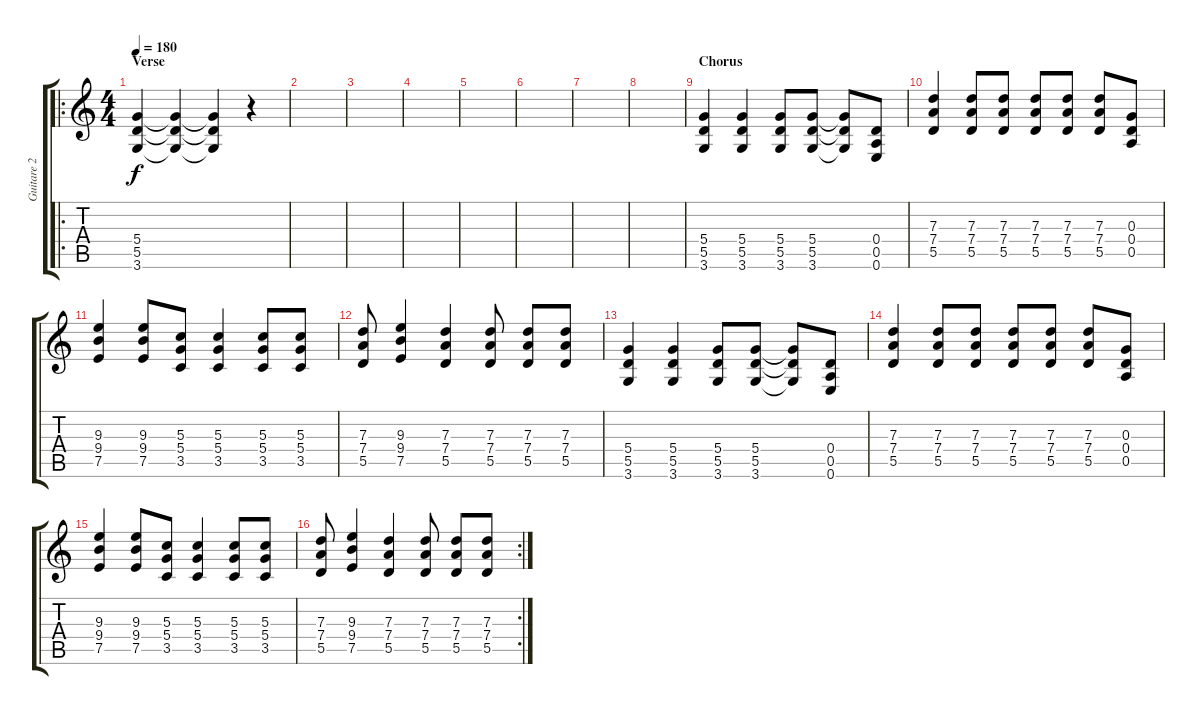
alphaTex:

\track ("Guitare 2" "Guitare 2") {instrument overdrivenguitar}
\staff {score tabs}
\tuning (E4 B3 G3 D3 A2 E2) {hide}
\ro
\ts (4 4)
\section ("" "Verse")
\tempo 180
\clef g2
\ks c
(5.4 5.5 3.6).4{dy f} (5.4{t} 5.5{t} 3.6{t}).4{volume 11} (5.4{t} 5.5{t} 3.6{t}).4{volume 8} r.4 |
|
|
|
|
|
|
|
\section ("" "Chorus")
(5.4 5.5 3.6).4{volume 12} (5.4 5.5 3.6).4 (5.4 5.5 3.6).8 (5.4 5.5 3.6).8 (5.4{t} 5.5{t} 3.6{t}).8 (0.4 0.5 0.6).8 |
(7.3 7.4 5.5).4 (7.3 7.4 5.5).8 (7.3 7.4 5.5).8 (7.3 7.4 5.5).8 (7.3 7.4 5.5).8 (7.3 7.4 5.5).8 (0.3 0.4 0.5).8 |
(9.3 9.4 7.5).4 (9.3 9.4 7.5).8 (5.3 5.4 3.5).8 (5.3 5.4 3.5).4 (5.3 5.4 3.5).8 (5.3 5.4 3.5).8 |
(7.3 7.4 5.5).8 (9.3 9.4 7.5).4 (7.3 7.4 5.5).4 (7.3 7.4 5.5).8 (7.3 7.4 5.5).8 (7.3 7.4 5.5).8 |
(5.4 5.5 3.6).4 (5.4 5.5 3.6).4 (5.4 5.5 3.6).8 (5.4 5.5 3.6).8 (5.4{t} 5.5{t} 3.6{t}).8 (0.4 0.5 0.6).8 |
(7.3 7.4 5.5).4 (7.3 7.4 5.5).8 (7.3 7.4 5.5).8 (7.3 7.4 5.5).8 (7.3 7.4 5.5).8 (7.3 7.4 5.5).8 (0.3 0.4 0.5).8 |
(9.3 9.4 7.5).4 (9.3 9.4 7.5).8 (5.3 5.4 3.5).8 (5.3 5.4 3.5).4 (5.3 5.4 3.5).8 (5.3 5.4 3.5).8 |
\rc 2
(7.3 7.4 5.5).8 (9.3 9.4 7.5).4 (7.3 7.4 5.5).4 (7.3 7.4 5.5).8 (7.3 7.4 5.5).8 (7.3 7.4 5.5).8
